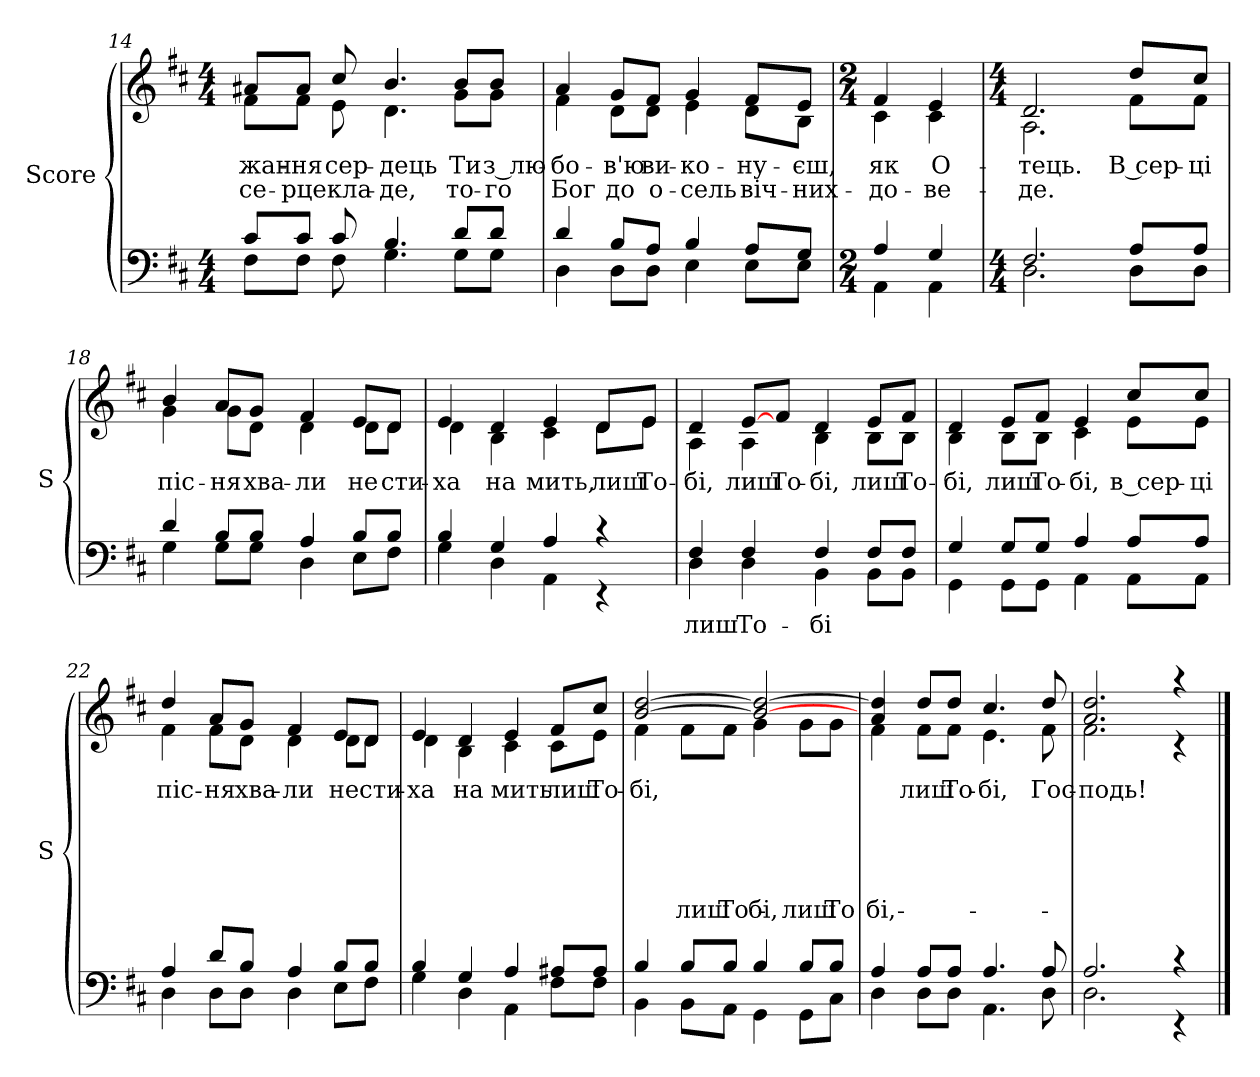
**kern	**text	**kern	**text	**text	**text	**text	**text	**text
*part2	*part2	*part1	*part1	*part1	*part1	*part1	*part1	*part1
*staff2	*staff2	*staff1	*staff1	*staff1	*staff1	*staff1	*staff1	*staff1
*	*	*I"Score	*	*	*	*	*	*
*	*	*I'S	*	*	*	*	*	*
*clefF4	*	*clefG2	*	*	*	*	*	*
*k[f#c#]	*	*k[f#c#]	*	*	*	*	*	*
*D:	*	*D:	*	*	*	*	*	*
*M4/4	*	*M4/4	*	*	*	*	*	*
=14	=14	=14	=14	=14	=14	=14	=14	=14
*^	*	*	*	*	*	*	*	*
!	!	!	!	!LO:LY:b	!LO:LY:b	!	!	!	!
*	*	*	*^	*	*	*	*	*	*
8c#/L	8F#\L	.	8a#X/L	8f#\L	-жан-	се-	.	.	.	.
!	!	!	!	!	!LO:LY:b	!LO:LY:b	!	!	!	!
8c#/J	8F#\J	.	8a#/J	8f#\J	-ня	-рце	.	.	.	.
!	!	!	!	!	!LO:LY:b	!LO:LY:b	!	!	!	!
8c#/	8F#\	.	8cc#/	8e\	сер-	кла-	.	.	.	.
!	!	!	!	!	!LO:LY:b	!LO:LY:b	!	!	!	!
4.B/	4.G\	.	4.b/	4.d\	-дець	-де,	.	.	.	.
!	!	!	!	!	!LO:LY:b	!LO:LY:b	!	!	!	!
8d/L	8G\L	.	8b/L	8g\L	Ти	то-	.	.	.	.
!	!	!	!	!	!LO:LY:b	!LO:LY:b	!	!	!	!
8d/J	8G\J	.	8b/J	8g\J	з лю-	-го	.	.	.	.
!!LO:PB:g=z	!!
=15	=15	=15	=15	=15	=15	=15	=15	=15	=15	=15
!	!	!	!	!	!LO:LY:b	!LO:LY:b	!	!	!	!
4d/	4D\	.	4a/	4f#\	-бо-	Бог	.	.	.	.
!	!	!	!	!	!LO:LY:b	!LO:LY:b	!	!	!	!
8B/L	8D\L	.	8g/L	8d\L	-в'ю	до	.	.	.	.
!	!	!	!	!	!LO:LY:b	!LO:LY:b	!	!	!	!
8A/J	8D\J	.	8f#/J	8d\J	ви-	о-	.	.	.	.
!	!	!	!	!	!LO:LY:b	!LO:LY:b	!	!	!	!
4B/	4E\	.	4g/	4e\	-ко-	-сель	.	.	.	.
!	!	!	!	!	!LO:LY:b	!LO:LY:b	!	!	!	!
8A/L	8E\L	.	8f#/L	8d\L	-ну-	віч-	.	.	.	.
!	!	!	!	!	!LO:LY:b	!LO:LY:b	!	!	!	!
8G/J	8E\J	.	8e/J	8B\J	-єш,	-них-	.	.	.	.
=16	=16	=16	=16	=16	=16	=16	=16	=16	=16	=16
*M2/4	*	*	*M2/4	*	*	*	*	*	*	*
!	!	!	!	!	!LO:LY:b	!LO:LY:b	!	!	!	!
4A/	4AA\	.	4f#/	4c#\	як	-до-	.	.	.	.
!	!	!	!	!	!LO:LY:b	!LO:LY:b	!	!	!	!
4G/	4AA\	.	4e/	4c#\	О-	-ве-	.	.	.	.
=17	=17	=17	=17	=17	=17	=17	=17	=17	=17	=17
*M4/4	*	*	*M4/4	*	*	*	*	*	*	*
!	!	!	!	!	!LO:LY:b	!LO:LY:b	!	!	!	!
2.F#/	2.D\	.	2.d/	2.A\	-тець.	-де.	.	.	.	.
!	!	!	!	!	!LO:LY:b	!	!	!	!	!
8A/L	8D\L	.	8dd/L	8f#\L	В сер-	.	.	.	.	.
!	!	!	!	!	!LO:LY:b	!	!	!	!	!
8A/J	8D\J	.	8cc#/J	8f#\J	-ці	.	.	.	.	.
=18	=18	=18	=18	=18	=18	=18	=18	=18	=18	=18
!	!	!	!	!	!LO:LY:b	!	!	!	!	!
4d/	4G\	.	4b/	4g\	піс-	.	.	.	.	.
!	!	!	!	!	!LO:LY:b	!	!	!	!	!
8B/L	8G\L	.	8a/L	8g\L	-ня	.	.	.	.	.
!	!	!	!	!	!LO:LY:b	!	!	!	!	!
8B/J	8G\J	.	8g/J	8d\J	хва-	.	.	.	.	.
!	!	!	!	!	!LO:LY:b	!	!	!	!	!
4A/	4D\	.	4f#/	4d\	-ли	.	.	.	.	.
!	!	!	!	!	!LO:LY:b	!	!	!	!	!
8B/L	8E\L	.	8e/L	8d\L	не	.	.	.	.	.
!	!	!	!	!	!LO:LY:b	!	!	!	!	!
8B/J	8F#\J	.	8d/J	8d\J	сти-	.	.	.	.	.
!!LO:LB:g=z	!!
=19	=19	=19	=19	=19	=19	=19	=19	=19	=19	=19
!	!	!	!	!	!LO:LY:b	!	!	!	!	!
4B/	4G\	.	4e/	4d\	-ха	.	.	.	.	.
!	!	!	!	!	!LO:LY:b	!	!	!	!	!
4G/	4D\	.	4d/	4B\	на	.	.	.	.	.
!	!	!	!	!	!LO:LY:b	!	!	!	!	!
4A/	4AA\	.	4e/	4c#\	мить,	.	.	.	.	.
!	!	!	!	!	!LO:LY:b	!	!	!	!	!
4rc	4rEE	.	8d/L	8d\L	лиш	.	.	.	.	.
!	!	!	!	!	!LO:LY:b	!	!	!	!	!
.	.	.	8e/J	8e\J	То-	.	.	.	.	.
=20	=20	=20	=20	=20	=20	=20	=20	=20	=20	=20
!	!	!LO:LY:b	!	!	!LO:LY:b	!	!	!	!	!
4F#/	4D\	лиш	4d/	4A\	-бі,	.	.	.	.	.
!	!	!LO:LY:b	!	!	!LO:LY:b	!	!	!	!	!
4F#/	4D\	То-	[>8e/L	4A\	лиш	.	.	.	.	.
!	!	!	!	!	!LO:LY:b	!	!	!	!	!
.	.	.	8f#/J	.	То-	.	.	.	.	.
!	!	!LO:LY:b	!	!	!LO:LY:b	!	!	!	!	!
4F#/	4BB\	-бі	4d/	4B\	-бі,	.	.	.	.	.
!	!	!	!	!	!LO:LY:b	!	!	!	!	!
8F#/L	8BB\L	.	8e/L	8B\L	лиш	.	.	.	.	.
!	!	!	!	!	!LO:LY:b	!	!	!	!	!
8F#/J	8BB\J	.	8f#/J	8B\J	То-	.	.	.	.	.
=21	=21	=21	=21	=21	=21	=21	=21	=21	=21	=21
!	!	!	!	!	!LO:LY:b	!	!	!	!	!
4G/	4GG\	.	4d/	4B\	-бі,	.	.	.	.	.
!	!	!	!	!	!LO:LY:b	!	!	!	!	!
8G/L	8GG\L	.	8e/L	8B\L	лиш	.	.	.	.	.
!	!	!	!	!	!LO:LY:b	!	!	!	!	!
8G/J	8GG\J	.	8f#/J	8B\J	То-	.	.	.	.	.
!	!	!	!	!	!LO:LY:b	!	!	!	!	!
4A/	4AA\	.	4e/	4c#\	-бі,	.	.	.	.	.
!	!	!	!	!	!LO:LY:b	!	!	!	!	!
8A/L	8AA\L	.	8cc#/L	8e\L	в сер-	.	.	.	.	.
!	!	!	!	!	!LO:LY:b	!	!	!	!	!
8A/J	8AA\J	.	8cc#/J	8e\J	-ці	.	.	.	.	.
!!LO:LB:g=z	!!
=22	=22	=22	=22	=22	=22	=22	=22	=22	=22	=22
!	!	!	!	!	!LO:LY:b	!	!	!	!	!
4A/	4D\	.	4dd/	4f#\	піс-	.	.	.	.	.
!	!	!	!	!	!LO:LY:b	!	!	!	!	!
8d/L	8D\L	.	8a/L	8f#\L	-ня	.	.	.	.	.
!	!	!	!	!	!LO:LY:b	!	!	!	!	!
8B/J	8D\J	.	8g/J	8d\J	хва-	.	.	.	.	.
!	!	!	!	!	!LO:LY:b	!	!	!	!	!
4A/	4D\	.	4f#/	4d\	-ли	.	.	.	.	.
!	!	!	!	!	!LO:LY:b	!	!	!	!	!
8B/L	8E\L	.	8e/L	8d\L	не	.	.	.	.	.
!	!	!	!	!	!LO:LY:b	!	!	!	!	!
8B/J	8F#\J	.	8d/J	8d\J	сти-	.	.	.	.	.
=23	=23	=23	=23	=23	=23	=23	=23	=23	=23	=23
!	!	!	!	!	!LO:LY:b	!	!	!	!	!
4B/	4G\	.	4e/	4d\	-ха	.	.	.	.	.
!	!	!	!	!	!LO:LY:b	!	!	!	!	!
4G/	4D\	.	4d/	4B\	на	.	.	.	.	.
!	!	!	!	!	!LO:LY:b	!	!	!	!	!
4A/	4AA\	.	4e/	4c#\	мить	.	.	.	.	.
!	!	!	!	!	!LO:LY:b	!	!	!	!	!
8A#X/L	8F#\L	.	8f#/L	8c#\L	лиш	.	.	.	.	.
!	!	!	!	!	!LO:LY:b	!	!	!	!	!
8A#/J	8F#\J	.	8cc#/J	8e\J	То-	.	.	.	.	.
=24	=24	=24	=24	=24	=24	=24	=24	=24	=24	=24
!	!	!	!	!	!LO:LY:b	!	!	!	!	!
4B/	4BB\	.	[>2b/ [>2dd/	4f#\	-бі,	.	.	.	.	.
!	!	!	!	!	!	!	!	!	!	!LO:LY:b
8B/L	8BB\L	.	.	8f#\L	.	.	.	.	.	лиш
!	!	!	!	!	!	!	!	!	!	!LO:LY:b
8B/J	8AA\J	.	.	8f#\J	.	.	.	.	.	То-
!	!	!	!	!	!	!	!	!	!	!LO:LY:b
4B/	4GG\	.	2b/_ 2dd/_	4g\	.	.	.	.	.	-бі,
!	!	!	!	!	!	!	!	!	!	!LO:LY:b
8B/L	8GG\L	.	.	8g\L	.	.	.	.	.	лиш
!	!	!	!	!	!	!	!	!	!	!LO:LY:b
8B/J	8C#\J	.	.	8g\J	.	.	.	.	.	То-
=25	=25	=25	=25	=25	=25	=25	=25	=25	=25	=25
!	!	!	!	!	!	!	!	!	!	!LO:LY:b
4A/	4D\	.	4a/ 4dd/]	4f#\	.	.	.	.	.	-бі,
!	!	!	!	!	!LO:LY:b	!	!	!	!	!
8A/L	8D\L	.	8dd/L	8f#\L	лиш	.	.	.	.	.
!	!	!	!	!	!LO:LY:b	!	!	!	!	!
8A/J	8D\J	.	8dd/J	8f#\J	То-	.	.	.	.	.
!	!	!	!	!	!LO:LY:b	!	!	!	!	!
4.A/	4.AA\	.	4.cc#/	4.e\	-бі,	.	.	.	.	.
!	!	!	!	!	!LO:LY:b	!	!	!	!	!
8A/	8D\	.	8dd/	8f#\	Гос-	.	.	.	.	.
=26	=26	=26	=26	=26	=26	=26	=26	=26	=26	=26
!	!	!	!	!	!LO:LY:b	!	!	!	!	!
2.A/	2.D\	.	2.a/ 2.dd/	2.f#\	-подь!	.	.	.	.	.
4rc	4rEE	.	4raa	4rc	.	.	.	.	.	.
*v	*v	*	*	*	*	*	*	*	*	*
*	*	*v	*v	*	*	*	*	*	*
==	==	==	==	==	==	==	==	==
*-	*-	*-	*-	*-	*-	*-	*-	*-
